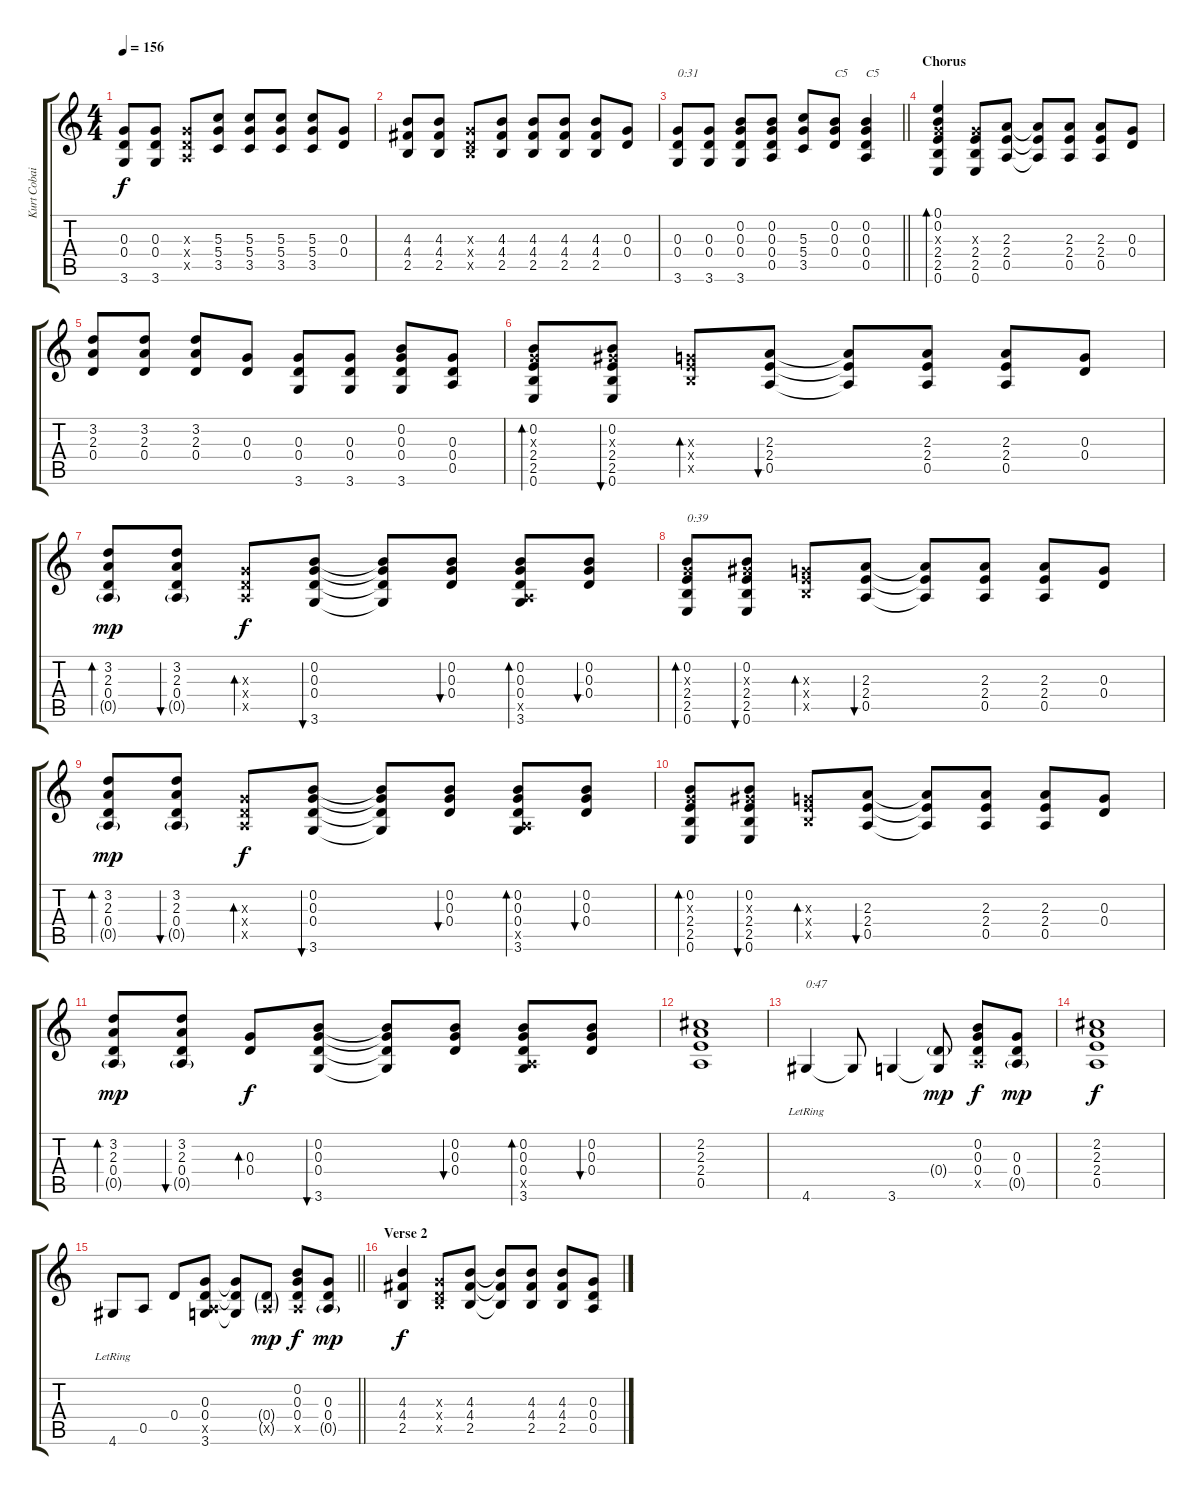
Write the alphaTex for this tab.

\track ("Kurt Cobain - Guitar" "Kurt Cobai") {instrument electricguitarclean}
\staff {score tabs}
\tuning (E4 B3 G3 D3 A2 E2) {hide}
\ts (4 4)
\tempo 156
\clef g2
\ks c
(0.3 0.4 3.6).8{dy f} (0.3 0.4 3.6).8 (0.3{x} 0.4{x} 0.5{x}).8 (5.3 5.4 3.5).8 (5.3 5.4 3.5).8 (5.3 5.4 3.5).8 (5.3 5.4 3.5).8 (0.3 0.4).8 |
(4.3 4.4 2.5).8 (4.3 4.4 2.5).8 (0.3{x} 0.4{x} 2.5{x}).8 (4.3 4.4 2.5).8 (4.3 4.4 2.5).8 (4.3 4.4 2.5).8 (4.3 4.4 2.5).8 (0.3 0.4).8 |
\barLineRight lightlight
(0.3 0.4 3.6).8{txt "0:31"} (0.3 0.4 3.6).8 (0.2 0.3 0.4 3.6).8 (0.2 0.3 0.4 0.5).8 (5.3 5.4 3.5).8 (0.2 0.3 0.4).8{txt "C5"} (0.2 0.3 0.4 0.5).4{txt "C5"} |
\section ("" "Chorus")
(0.1 0.2 0.3{x} 2.4 2.5 0.6).4{bd 60} (0.3{x} 2.4 2.5 0.6).8 (2.3 2.4 0.5).8 (2.3{t} 2.4{t} 0.5{t}).8 (2.3 2.4 0.5).8 (2.3 2.4 0.5).8 (0.3 0.4).8 |
(3.2 2.3 0.4).8 (3.2 2.3 0.4).8 (3.2 2.3 0.4).8 (0.3 0.4).8 (0.3 0.4 3.6).8 (0.3 0.4 3.6).8 (0.2 0.3 0.4 3.6).8 (0.3 0.4 0.5).8 |
(0.2 0.3{x} 2.4 2.5 0.6).8{bd 60} (0.2 1.3{x} 2.4 2.5 0.6).8{bu 60} (0.3{x} 2.4{x} 2.5{x}).8{bd 60} (2.3 2.4 0.5).8{bu 60} (2.3{t} 2.4{t} 0.5{t}).8 (2.3 2.4 0.5).8 (2.3 2.4 0.5).8 (0.3 0.4).8 |
(3.2 2.3 0.4 0.5{g}).8{bd 60 dy mp} (3.2 2.3 0.4 0.5{g}).8{bu 60} (0.3{x} 0.4{x} 0.5{x}).8{bd 60 dy f} (0.2 0.3 0.4 3.6).8{bu 60} (0.2{t} 0.3{t} 0.4{t} 3.6{t}).8 (0.2 0.3 0.4).8{bu 60} (0.2 0.3 0.4 0.5{x} 3.6).8{bd 60} (0.2 0.3 0.4).8{bu 60} |
(0.2 0.3{x} 2.4 2.5 0.6).8{bd 60 txt "0:39"} (0.2 1.3{x} 2.4 2.5 0.6).8{bu 60} (0.3{x} 2.4{x} 2.5{x}).8{bd 60} (2.3 2.4 0.5).8{bu 60} (2.3{t} 2.4{t} 0.5{t}).8 (2.3 2.4 0.5).8 (2.3 2.4 0.5).8 (0.3 0.4).8 |
(3.2 2.3 0.4 0.5{g}).8{bd 60 dy mp} (3.2 2.3 0.4 0.5{g}).8{bu 60} (0.3{x} 0.4{x} 0.5{x}).8{bd 60 dy f} (0.2 0.3 0.4 3.6).8{bu 60} (0.2{t} 0.3{t} 0.4{t} 3.6{t}).8 (0.2 0.3 0.4).8{bu 60} (0.2 0.3 0.4 0.5{x} 3.6).8{bd 60} (0.2 0.3 0.4).8{bu 60} |
(0.2 0.3{x} 2.4 2.5 0.6).8{bd 60} (0.2 1.3{x} 2.4 2.5 0.6).8{bu 60} (0.3{x} 2.4{x} 2.5{x}).8{bd 60} (2.3 2.4 0.5).8{bu 60} (2.3{t} 2.4{t} 0.5{t}).8 (2.3 2.4 0.5).8 (2.3 2.4 0.5).8 (0.3 0.4).8 |
(3.2 2.3 0.4 0.5{g}).8{bd 60 dy mp} (3.2 2.3 0.4 0.5{g}).8{bu 60} (0.3 0.4).8{bd 60 dy f} (0.2 0.3 0.4 3.6).8{bu 60} (0.2{t} 0.3{t} 0.4{t} 3.6{t}).8 (0.2 0.3 0.4).8{bu 60} (0.2 0.3 0.4 0.5{x} 3.6).8{bd 60} (0.2 0.3 0.4).8{bu 60} |
(2.2 2.3 2.4 0.5).1 |
4.6{lr}.4{txt "0:47"} 4.6{t}.8 3.6.4 (0.4{g} 3.6{t}).8{dy mp} (0.2 0.3 0.4 0.5{x}).8{dy f} (0.3 0.4 0.5{g}).8{dy mp} |
(2.2 2.3 2.4 0.5).1{dy f} |
\barLineRight lightlight
4.6{lr}.8 0.5.8 0.4.8 (0.3 0.4 0.5{x} 3.6).8 (0.3{t} 0.4{t} 3.6{t}).8 (0.4{g} 0.5{g x}).8{dy mp} (0.2 0.3 0.4 0.5{x}).8{dy f} (0.3 0.4 0.5{g}).8{dy mp} |
\section ("" "Verse 2")
(4.3 4.4 2.5).4{dy f} (0.3{x} 0.4{x} 2.5{x}).8 (4.3 4.4 2.5).8 (4.3{t} 4.4{t} 2.5{t}).8 (4.3 4.4 2.5).8 (4.3 4.4 2.5).8 (0.3 0.4 0.5).8
